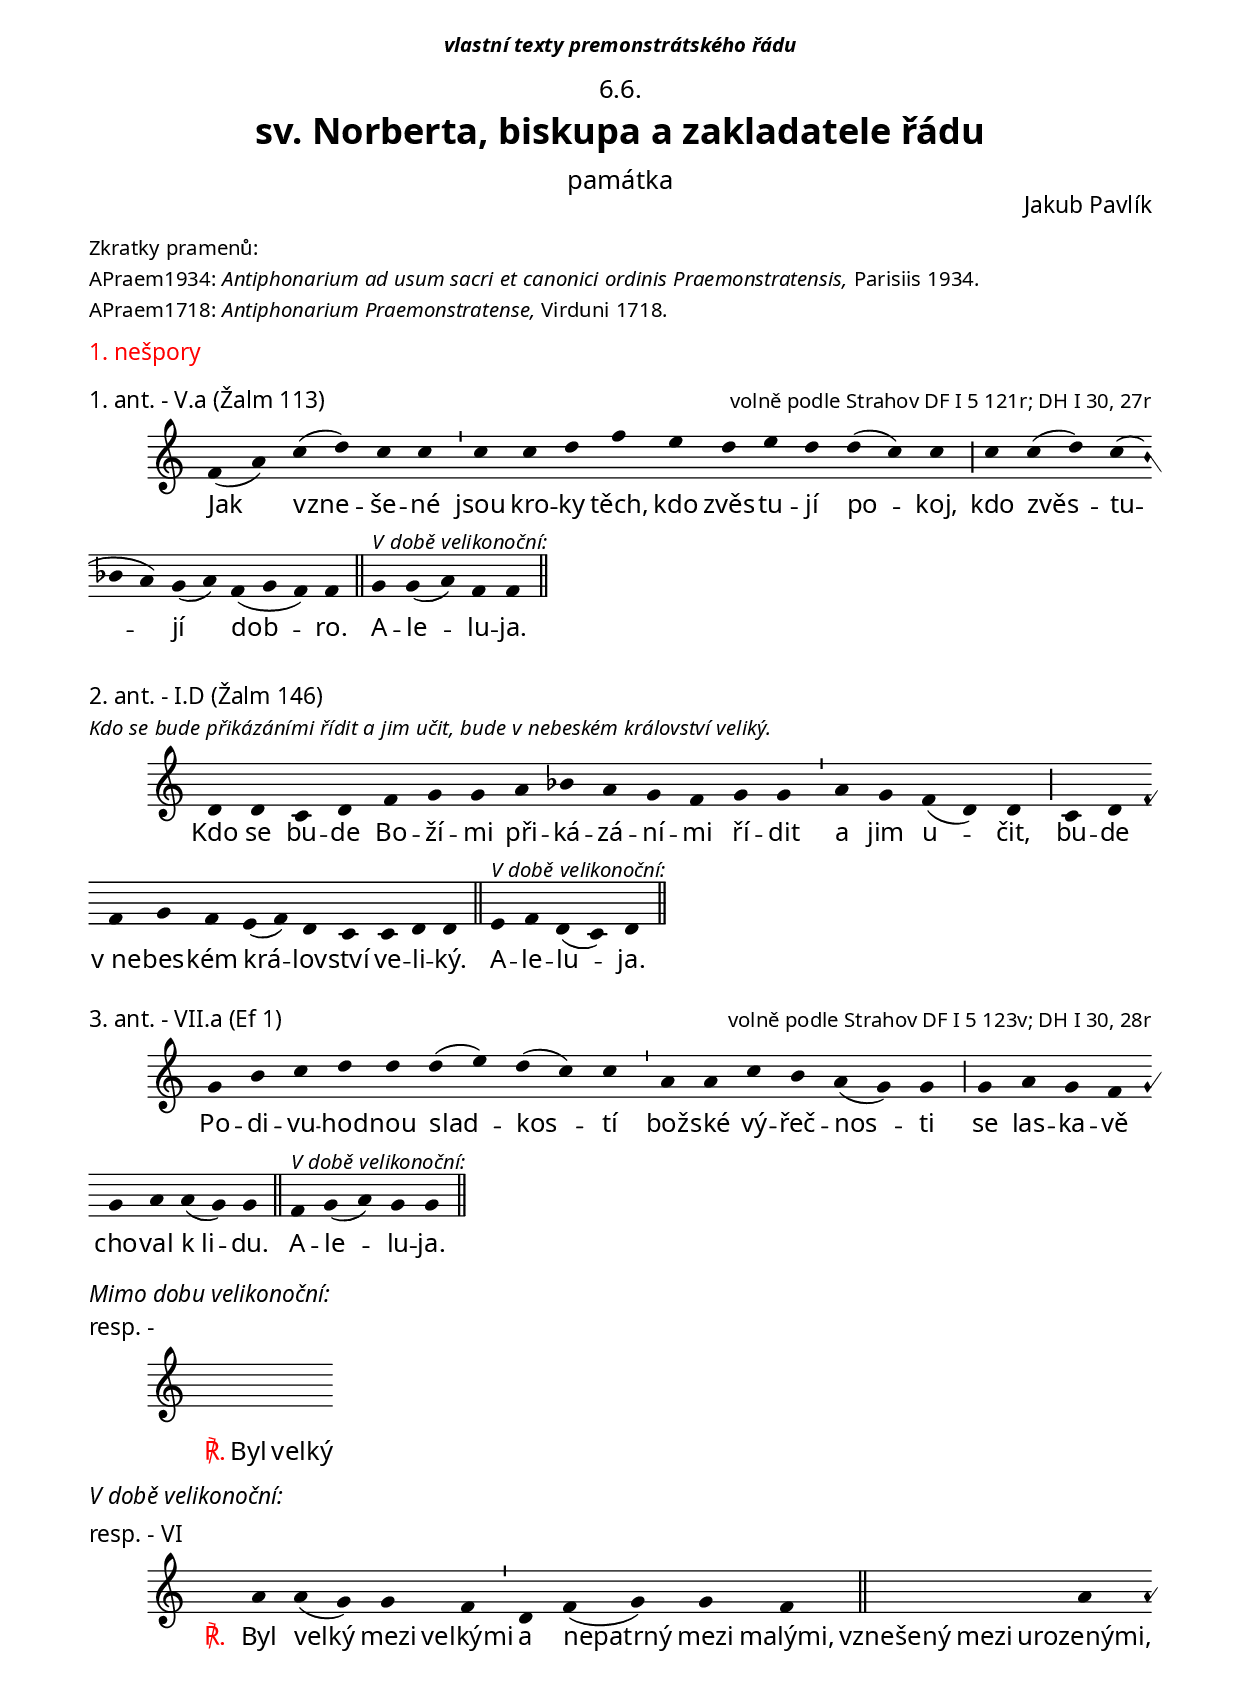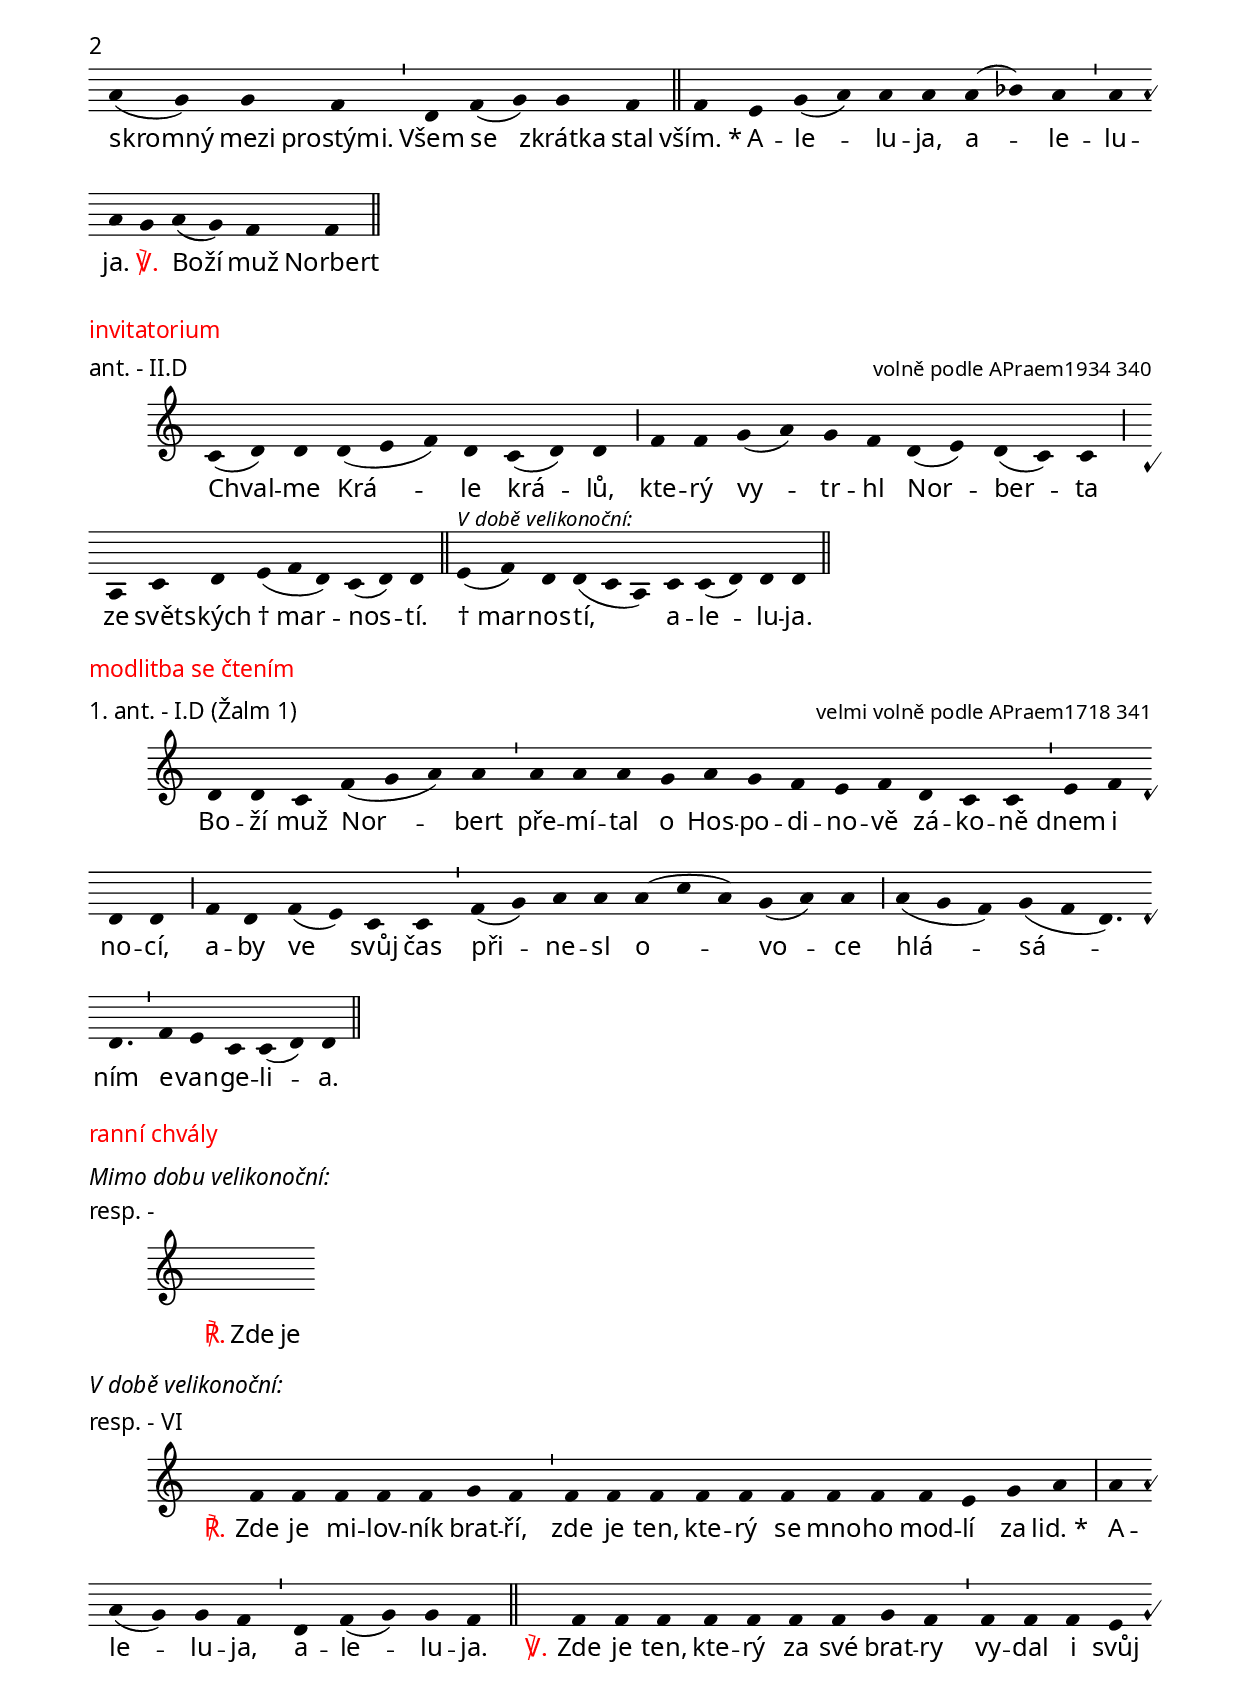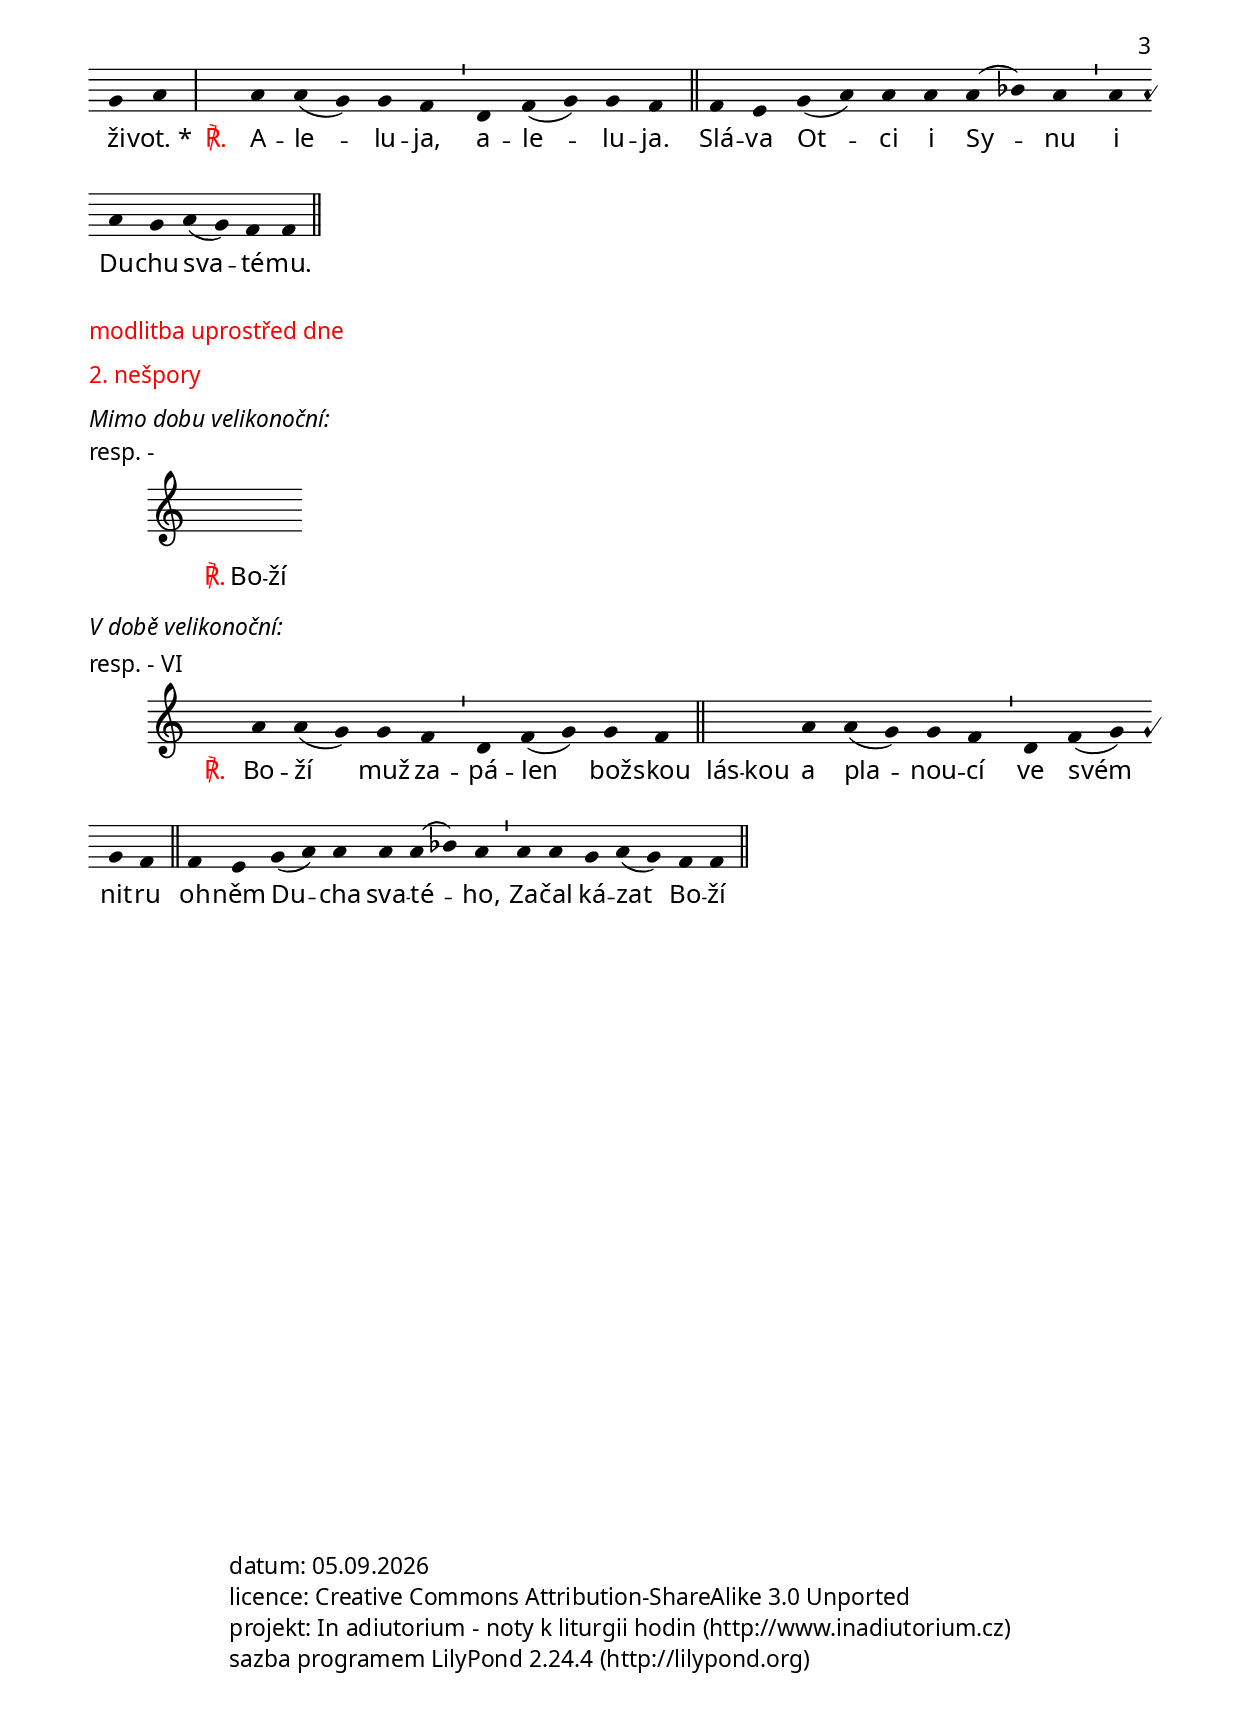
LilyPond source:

\version "2.16.0"

\include "../../spolecne.ly"
\include "../../dilyresponsorii.ly"
\include "../../spolecne/reholni.ly"
textyOPraem = "vlastní texty premonstrátského řádu"


\header {
  title = \markup\titleSvatek
            "sv. Norberta, biskupa a zakladatele řádu"
            památka
            6.6.
            \textyOPraem
  composer = "Jakub Pavlík"
}

\markup\small\column{
  \line{
    Zkratky pramenů:
  }
  \line{
    APraem1934: \italic{Antiphonarium ad usum sacri et canonici ordinis Praemonstratensis,} Parisiis 1934.
  }
  \line{
    APraem1718: \with-url "https://books.google.cz/books?id=GzRHAAAAcAAJ" {\italic{Antiphonarium Praemonstratense,} Virduni 1718.}
  }
}

\markup {\nadpisHodinka {"1. nešpory"}}

\score {
  \relative c' {
    \choralniRezim
    f4( a) c( d) c c \barMin
    c c d f e d e d d( c) c \barMaior
    c c( d) c( bes a) g( a) f( g f) f \barFinalis

    g^\markup\rubrVelikAleluja g( a) f f \barFinalis
  }
  \addlyrics {
    Jak vzne -- še -- né jsou kro -- ky těch,
    kdo zvěs -- tu -- jí po -- koj,
    kdo zvěs -- tu -- jí dob -- ro.

    A -- le -- lu -- ja.
  }
  \header {
    fons_externus = "volně podle Strahov DF I 5 121r; DH I 30, 27r"
    quid = "1. ant."
    modus = "V"
    differentia = "a"
    psalmus = "Žalm 113"
    id = "1ne-a1"
    piece = \markup {\sestavTitulek}
  }
}

\score {
  \relative c' {
    \choralniRezim
    d4 d c d f g g a bes a g f g g \barMin
    a g f( d) d \barMaior
    c d f g f e( f) d c c d d \barFinalis

    e^\markup\rubrVelikAleluja f d( c) d \barFinalis
  }
  \addlyrics {
    Kdo se bu -- de Bo -- ží -- mi při -- ká -- zá -- ní -- mi ří -- dit
    a jim u -- čit,
    bu -- de v_ne -- bes -- kém krá -- lov -- ství ve -- li -- ký.

    A -- le -- lu -- ja.
  }
  \header {
    textus_approbatus = "Kdo se bude přikázáními řídit a jim učit, bude v nebeském království veliký."
    quid = "2. ant."
    modus = "I"
    differentia = "D"
    psalmus = "Žalm 146"
    fial = "commune/commune_ucitel.ly#1ne-amag"
    id = "1ne-a2"
    piece = \markup {\sestavTitulek}
  }
}

\score {
  \relative c'' {
    \choralniRezim
    g4 b c d d d( e) d( c) c \barMin
    a a c b a( g) g \barMaior
    g a g f g a a( g) g \barFinalis

    f^\markup\rubrVelikAleluja g( a) g g \barFinalis
  }
  \addlyrics {
    Po -- di -- vu -- hod -- nou slad -- kos -- tí
    bož -- ské vý -- řeč -- nos -- ti
    se las -- ka -- vě cho -- val k_li -- du.

    A -- le -- lu -- ja.
  }
  \header {
    fons_externus = "volně podle Strahov DF I 5 123v; DH I 30, 28r"
    quid = "3. ant."
    modus = "VII"
    differentia = "a"
    psalmus = "Ef 1"
    id = "1ne-a3"
    piece = \markup {\sestavTitulek}
  }
}

\markup\italic{Mimo dobu velikonoční:}

\score {
  \relative c' {
    \choralniRezim

    % R
    \neviditelna a

    % V
    \neviditelna a

    % R
    \neviditelna a

    % Slava
  }
  \addlyrics {
    \Response Byl velký mezi velkými a nepatrný mezi malými, vznešený mezi urozenými, skromný mezi prostými._* Všem se zkrátka stal vším.
    \Verse Boží muž Norbert byl veselého vzhledu, klidné tváře, velice výmluvný v řeči, příjemný v rozhovoru, laskavý v soužití._*
    \Response Všem se zkrátka stal vším.
    \textRespDoxologie
  }
  \header {
    quid = "resp."
    modus = ""
    id = "1ne-r"
    piece = \markup {\sestavTitulekResp}
  }
}

\markup\italic{V době velikonoční:}

\score {
  \relative c' {
    \choralniRezim

    % R
    \neviditelna f
    \respVIalelujaResponsum \barFinalis
    % V
    \neviditelna f

    % R
    \neviditelna a
    \respVIalelujaResponsum \barFinalis
    % Slava
    \respVIalelujaDoxologie \barFinalis
  }
  \addlyrics {
    \Response Byl velký mezi velkými a nepatrný mezi malými, vznešený mezi urozenými, skromný mezi prostými. Všem se zkrátka stal vším._*
    \textRespAleluja
    \Verse Boží muž Norbert byl veselého vzhledu, klidné tváře, velice výmluvný v řeči, příjemný v rozhovoru, laskavý v soužití._*
    \Response \textRespAleluja
    \textRespDoxologie
  }
  \header {
    quid = "resp."
    modus = "VI"
    id = "1ne-r-velik"
    piece = \markup {\sestavTitulekResp}
  }
}

\score {
  \relative c' {
    \choralniRezim

  }
  \addlyrics {
    Boží muž, když nábožně vybudoval dům své chudoby v Prémontré, založil svůj kanovnický řád, stal se arcibiskupem, žehnaje bratřím blaženě usnul v Kristu.

    A -- le -- lu -- ja.
  }
  \header {
    quid = "ant. k Magnificat"
    modus = ""
    differentia = ""
    psalmus = ""
    id = "1ne-amag"
    piece = \markup {\sestavTitulekBezZalmu}
  }
}

\markup {\nadpisHodinka {"invitatorium"}}

\score {
  \relative c' {
    \choralniRezim
    c4( d) d d( e f) d c( d) d \barMaior
    f f g( a) g f d( e) d( c) c \barMaior
    a c d e( f d) c( d) d \barFinalis

    e(^\markup\rubrVelikAleluja f) d d( c a)
    c c( d) d d \barFinalis
  }
  \addlyrics {
    Chval -- me Krá -- le krá -- lů,
    kte -- rý vy -- tr -- hl Nor -- ber -- ta
    ze svět -- ských
    \markup{\Dagger mar} -- nos -- tí.

    \markup{\Dagger mar} -- nos -- tí,
    a -- le -- lu -- ja.
  }
  \header {
    fons_externus = "volně podle APraem1934 340"
    quid = "ant."
    modus = "II"
    differentia = "D"
    psalmus = ""
    id = "invit"
    piece = \markup {\sestavTitulekBezZalmu}
  }
}

\markup {\nadpisHodinka {"modlitba se čtením"}}

\score {
  \relative c' {
    \choralniRezim
    d4 d c f( g a) a \barMin
    a a a g a g f e f d c c \barMin
    e f d d \barMaior
    f d f( e) c c \barMin
    f( g) a a a( c a) g( a) a \barMaior
    a( g f) g( f d4.) d \barMin f4 e c c( d) d \barFinalis
  }
  \addlyrics {
    Bo -- ží muž Nor -- bert
    pře -- mí -- tal o Hos -- po -- di -- no -- vě zá -- ko -- ně dnem i no -- cí,
    a -- by ve svůj čas
    při -- ne -- sl o -- vo -- ce
    hlá -- sá -- ním e -- van -- ge -- li -- a.
  }
  \header {
    fons_externus = "velmi volně podle APraem1718 341"
    quid = "1. ant."
    modus = "I"
    differentia = "D"
    psalmus = "Žalm 1"
    id = "mc-a1"
    piece = \markup {\sestavTitulek}
  }
}

\score {
  \relative c' {
    \choralniRezim

  }
  \addlyrics {
    Nad díla svých rukou ustanovil jsi toho, Pane, jehož jedinou slávou bylo vyznávat Ježíše Krista Ukřižovaného.
  }
  \header {
    quid = "2. ant."
    modus = ""
    differentia = ""
    psalmus = "Žalm 8"
    id = "mc-a2"
    piece = \markup {\sestavTitulek}
  }
}

\score {
  \relative c' {
    \choralniRezim

  }
  \addlyrics {
    Nemluvil křivě svým jazykem, a proto odpočívá na svaté hoře.
  }
  \header {
    quid = "3. ant."
    modus = ""
    differentia = ""
    psalmus = "Žalm 24"
    id = "mc-a3"
    piece = \markup {\sestavTitulek}
  }
}

\markup {\nadpisHodinka {"ranní chvály"}}

\score {
  \relative c' {
    \choralniRezim

  }
  \addlyrics {
    Norbert zapřel sám sebe a následoval Krista po neschůdnější cestě.
  }
  \header {
    quid = "1. ant."
    modus = ""
    differentia = ""
    psalmus = "Žalm 63"
    id = "rch-a1"
    piece = \markup {\sestavTitulek}
  }
}

\score {
  \relative c' {
    \choralniRezim

  }
  \addlyrics {
    Mnohé co nejpokorněji poučil, aby Duch svatý vedl jejich cesty k dokonalosti.
  }
  \header {
    quid = "2. ant."
    modus = ""
    differentia = ""
    psalmus = "Dan 3-III"
    id = "rch-a2"
    piece = \markup {\sestavTitulek}
  }
}

\score {
  \relative c' {
    \choralniRezim

  }
  \addlyrics {
    Boží muž s jásotem přiváděl Kristovy následovníky ke svému předem ukázanému domovu chudoby.
  }
  \header {
    quid = "3. ant."
    modus = ""
    differentia = ""
    psalmus = "Žalm 149"
    id = "rch-a3"
    piece = \markup {\sestavTitulek}
  }
}

\markup\italic{Mimo dobu velikonoční:}

\score {
  \relative c' {
    \choralniRezim

    % R
    \neviditelna a

    % V
    \neviditelna a

    % R
    \neviditelna a

    % Slava
  }
  \addlyrics {
    \Response Zde je milovník bratří,_* zde je ten, který se mnoho modlí za lid.
    \Verse Zde je ten, který za své bratry vydal i svůj život._*
    \Response Zde je ten, který se mnoho modlí za lid.
    \textRespDoxologie
  }
  \header {
    quid = "resp."
    modus = ""
    id = "rch-r"
    piece = \markup {\sestavTitulekResp}
  }
}

\markup\italic{V době velikonoční:}

\score {
  \relative c' {
    \choralniRezim

    % R
    \neviditelna f
    f4 f f f f g f \barMin
    f f f f f f f f f e g a \barMax
    \respVIalelujaResponsum \barFinalis
    % V
    \neviditelna f
    f4 f f f f f f g f \barMin f f f e g a \barMax
    % R
    \neviditelna a
    \respVIalelujaResponsum \barFinalis
    % Slava
    \respVIalelujaDoxologie \barFinalis
  }
  \addlyrics {
    \Response Zde je mi -- lov -- ník brat -- ří,
    zde je ten, kte -- rý se mno -- ho mod -- lí za lid._*
    \textRespAleluja
    \Verse Zde je ten, kte -- rý za své brat -- ry vy -- dal i svůj ži -- vot._*
    \Response \textRespAleluja
    \textRespDoxologie
  }
  \header {
    quid = "resp."
    modus = "VI"
    id = "rch-r-velik"
    piece = \markup {\sestavTitulekResp}
  }
}

\score {
  \relative c' {
    \choralniRezim

  }
  \addlyrics {
    Norbert, vynikající šiřitel katolické víry,
    hlasatel pravého pokání,
    kanovník a vzácný zakladatel premonstrátského řádu:
    co učil slovy, dovršil ve skutcích.
  }
  \header {
    quid = "ant. k Benedictus"
    modus = ""
    differentia = ""
    psalmus = ""
    id = "rch-aben"
    piece = \markup {\sestavTitulekBezZalmu}
  }
}

\markup {\nadpisHodinka {"modlitba uprostřed dne"}}

\score {
  \relative c' {
    \choralniRezim

  }
  \addlyrics {
    Mnozí jsme jedno tělo v Kristu.
  }
  \header {
    quid = "ant. dopoledne"
    modus = ""
    differentia = ""
    psalmus = ""
    id = "tercie"
    piece = \markup {\sestavTitulekBezZalmu}
  }
}

\score {
  \relative c' {
    \choralniRezim

  }
  \addlyrics {
    Služebníku věrný a rozvážný, vejdi k radostné hostině svého Pána.
  }
  \header {
    quid = "ant. v poledne"
    modus = ""
    differentia = ""
    psalmus = ""
    id = "sexta"
    piece = \markup {\sestavTitulekBezZalmu}
  }
}

\score {
  \relative c' {
    \choralniRezim

  }
  \addlyrics {
    Okolo něho věnec bratří jako cedry vysázené na hoře Libanonu.
  }
  \header {
    quid = "ant. odpoledne"
    modus = ""
    differentia = ""
    psalmus = ""
    id = "nona"
    piece = \markup {\sestavTitulekBezZalmu}
  }
}

\markup {\nadpisHodinka {"2. nešpory"}}

\score {
  \relative c' {
    \choralniRezim

  }
  \addlyrics {
    Nor -- bert ja -- ko pla -- nou -- cí lam -- pa
    byl po -- sta -- ven na sví -- cen
    a sví -- til všem v_domě.

    A -- le -- lu -- ja.
  }
  \header {
    quid = "1. ant."
    modus = ""
    differentia = ""
    psalmus = "Žalm 15"
    id = "2ne-a1"
    piece = \markup {\sestavTitulek}
  }
}

\score {
  \relative c' {
    \choralniRezim

  }
  \addlyrics {
    Pře -- svěd -- čil vlád -- ce cír -- kve,
    a -- by se u -- ja -- li
    si -- rot -- ků a vdov.

    A -- le -- lu -- ja.
  }
  \header {
    quid = "2. ant."
    modus = ""
    differentia = ""
    psalmus = "Žalm 112"
    id = "2ne-a2"
    piece = \markup {\sestavTitulek}
  }
}

\score {
  \relative c' {
    \choralniRezim

  }
  \addlyrics {
    Za já -- so -- tu všech
    se ne -- rad stal ar -- ci -- bis -- ku -- pem
    a tr -- pě -- li -- vě sná -- šel
    di -- vo -- ký lid. % :)

    A -- le -- lu -- ja.
  }
  \header {
    quid = "3. ant."
    modus = ""
    differentia = ""
    psalmus = "Zj 15"
    id = "2ne-a3"
    piece = \markup {\sestavTitulek}
  }
}

\markup\italic{Mimo dobu velikonoční:}

\score {
  \relative c' {
    \choralniRezim

    % R
    \neviditelna a

    % V
    \neviditelna a

    % R
    \neviditelna a

    % Slava
  }
  \addlyrics {
    \Response Bo -- ží muž
    za -- pá -- len bož -- skou lás -- kou
    a pla -- nou -- cí ve svém nit -- ru
    oh -- něm Du -- cha sva -- té -- ho,_*
    Za -- čal ká -- zat Bo -- ží slo -- vo,
    ať to by -- lo vhod či ne -- vhod.
    \Verse Z_po -- kla -- du Bo -- ží -- ho
    vy -- ná -- šel vě -- ci no -- vé i sta -- ré,
    a stal se jed -- něm vů -- ní ži -- vo -- ta pro ži -- vot,
    ji -- ným pak vů -- ní smr -- ti pro smrt._*
    \Response
    \textRespDoxologie
  }
  \header {
    quid = "resp."
    modus = ""
    id = "2ne-r"
    piece = \markup {\sestavTitulekResp}
  }
}

\markup\italic{V době velikonoční:}

\score {
  \relative c' {
    \choralniRezim

    % R
    \neviditelna f
    \respVIalelujaResponsum \barFinalis
    % V
    \neviditelna f

    % R
    \neviditelna a
    \respVIalelujaResponsum \barFinalis
    % Slava
    \respVIalelujaDoxologie \barFinalis
  }
  \addlyrics {
    \Response Bo -- ží muž
    za -- pá -- len bož -- skou lás -- kou
    a pla -- nou -- cí ve svém nit -- ru
    oh -- něm Du -- cha sva -- té -- ho,
    Za -- čal ká -- zat Bo -- ží slo -- vo,
    ať to by -- lo vhod či ne -- vhod._*
    \textRespAleluja
    \Verse Z_po -- kla -- du Bo -- ží -- ho
    vy -- ná -- šel vě -- ci no -- vé i sta -- ré,
    a stal se jed -- něm vů -- ní ži -- vo -- ta pro ži -- vot,
    ji -- ným pak vů -- ní smr -- ti pro smrt._*
    \Response \textRespAleluja
    \textRespDoxologie
  }
  \header {
    quid = "resp."
    modus = "VI"
    id = "2ne-r-velik"
    piece = \markup {\sestavTitulekResp}
  }
}

\score {
  \relative c' {
    \choralniRezim

  }
  \addlyrics {
    Dnes je slav -- ný den,
    kdy sva -- tý bis -- kup Nor -- bert
    byl zba -- ven pout tě -- la
    a při -- jat s_an -- dě -- ly tam,
    kde v_zá -- ři -- vém sva -- teb -- ním ša -- tu
    šťas -- ten sto -- lu -- je v_pa -- lá -- ci ne -- bes -- ké -- ho Krá -- le,
    ja -- ko -- by na -- pá -- jen prou -- dem bla -- ha,
    a -- le -- lu -- ja, a -- le -- lu -- ja.
    % zde aleluja i mimo dobu velikonoční
  }
  \header {
    quid = "ant. k Magnificat"
    modus = ""
    differentia = ""
    psalmus = ""
    id = "2ne-amag"
    piece = \markup {\sestavTitulekBezZalmu}
  }
}